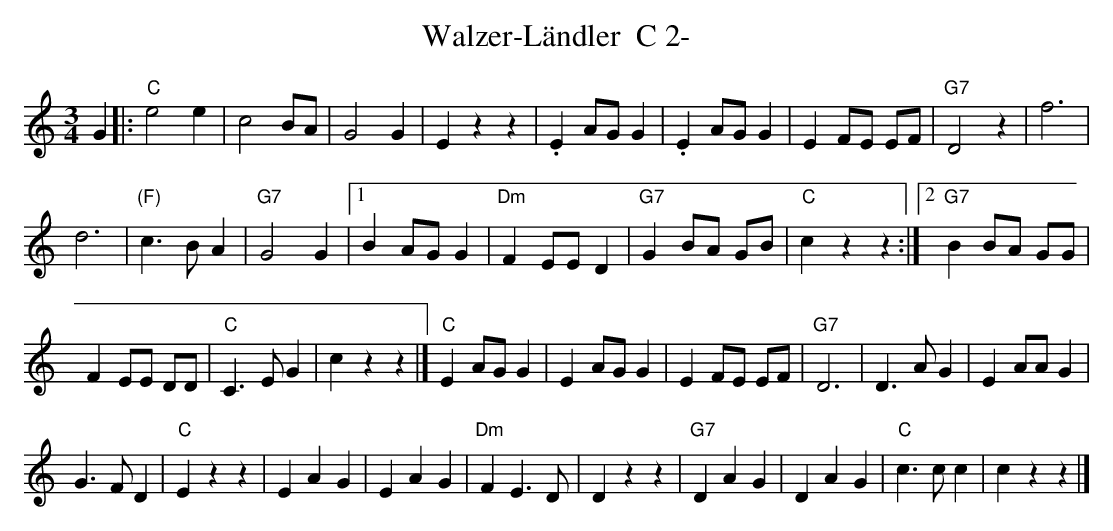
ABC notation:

X:1
T:Walzer-L\"andler  C 2-
M:3/4
L:1/4
K:C %%MIDI gchordon
G|: "C"e2e | c2B/2A/2 | G2G | Ezz | .EA/2G/2G | .EA/2G/2G | \
E F/2E/2 E/2F/2 | "G7"D2z | f3 |
 d3 | "(F)"c>BA | "G7"G2G |1 [L:1/8] \
B2AG G2 | "Dm"F2EED2 | "G7"G2BA GB | "C"c2z2z2 :|2 "G7"B2BA GG |
 F2EE DD | "C"C3EG2 | c2z2z2 |] [L:1/4] \
"C"EA/2G/2G | EA/2G/2G | EF/2E/2 E/2F/2 | "G7"D3 | D>AG | \
E A/2A/2G |
 G>FD | "C"Ezz | EAG | EAG | \
"Dm"FE>D | Dzz | "G7"DAG | DAG | "C"c>c c | czz |]
